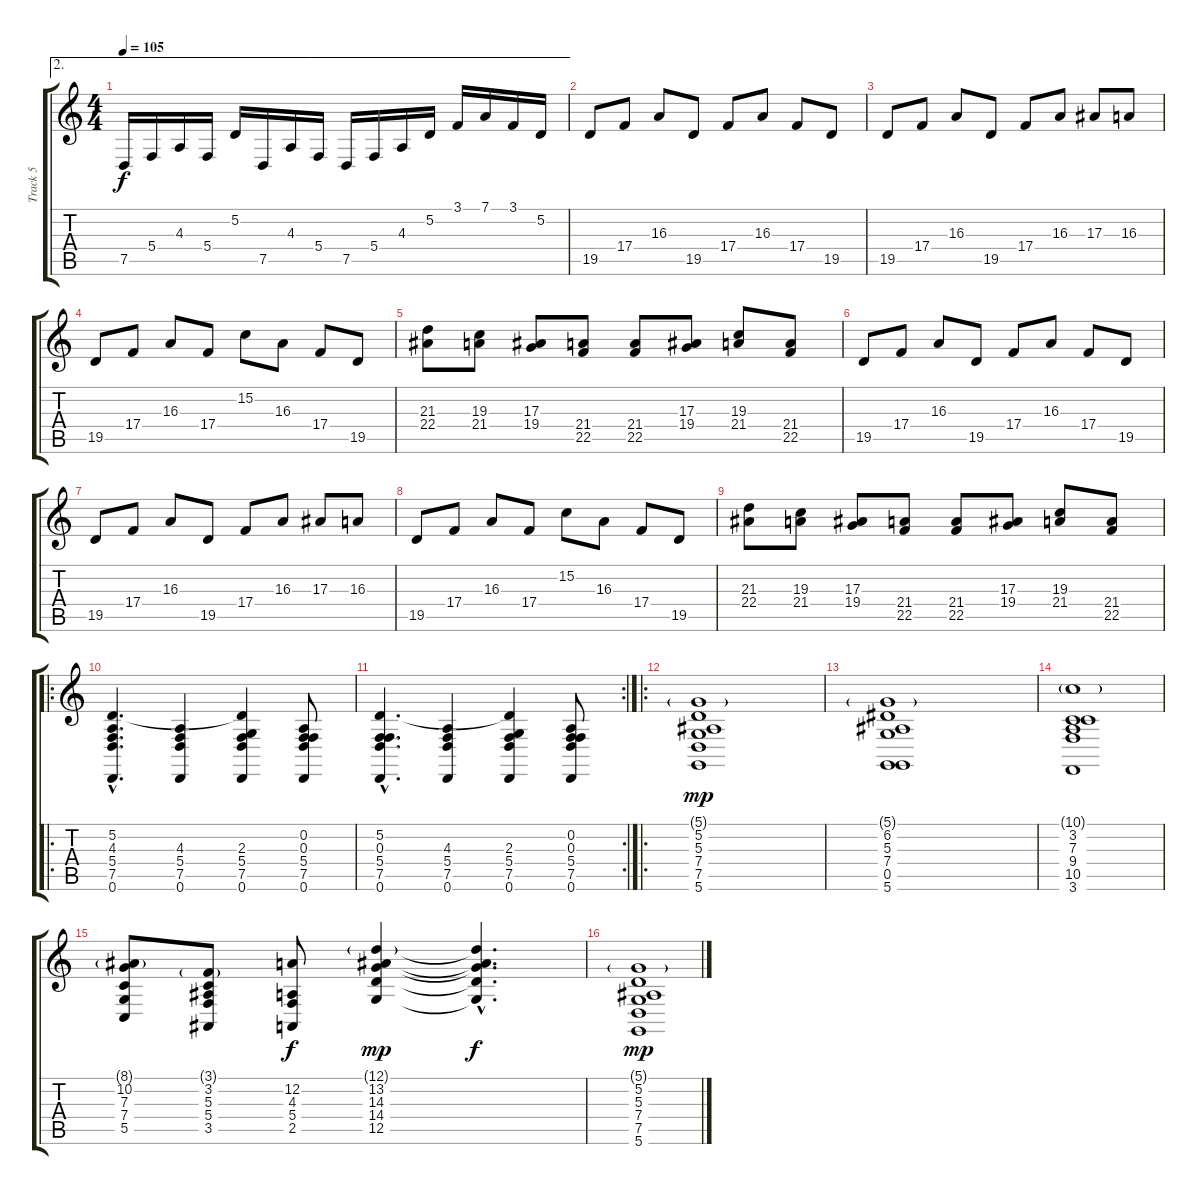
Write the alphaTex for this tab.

\track ("Track 5" "Track 5") {instrument lead3calliope}
\staff {score tabs}
\tuning (D4 A3 F3 C3 G2 D2) {hide}
\ae 2
\ts (4 4)
\tempo 105
\clef g2
\ks c
7.5.16{dy f instrument acousticgrandpiano} 5.4.16 4.3.16 5.4.16 5.2.16 7.5.16 4.3.16 5.4.16 7.5.16 5.4.16 4.3.16 5.2.16 3.1.16 7.1.16 3.1.16 5.2.16 |
19.5.8{instrument orchestralharp} 17.4.8 16.3.8 19.5.8 17.4.8 16.3.8 17.4.8 19.5.8 |
19.5.8 17.4.8 16.3.8 19.5.8 17.4.8 16.3.8 17.3.8 16.3.8 |
19.5.8 17.4.8 16.3.8 17.4.8 15.2.8 16.3.8 17.4.8 19.5.8 |
(21.3 22.4).8 (19.3 21.4).8 (17.3 19.4).8 (21.4 22.5).8 (21.4 22.5).8 (17.3 19.4).8 (19.3 21.4).8 (21.4 22.5).8 |
19.5.8{instrument orchestralharp} 17.4.8 16.3.8 19.5.8 17.4.8 16.3.8 17.4.8 19.5.8 |
19.5.8 17.4.8 16.3.8 19.5.8 17.4.8 16.3.8 17.3.8 16.3.8 |
19.5.8 17.4.8 16.3.8 17.4.8 15.2.8 16.3.8 17.4.8 19.5.8 |
(21.3 22.4).8 (19.3 21.4).8 (17.3 19.4).8 (21.4 22.5).8 (21.4 22.5).8 (17.3 19.4).8 (19.3 21.4).8 (21.4 22.5).8 |
\ro
(5.2{hac} 4.3{hac} 5.4{hac} 7.5{hac} 0.6{hac}).4{d instrument lead3calliope} (4.3 5.4 7.5 0.6).4 (5.2{t} 2.3 5.4 7.5 0.6).4 (0.2 0.3 5.4 7.5 0.6).8 |
\rc 2
(5.2{hac} 0.3{hac} 5.4{hac} 7.5{hac} 0.6{hac}).4{d} (4.3 5.4 7.5 0.6).4 (5.2{t} 2.3 5.4 7.5 0.6).4 (0.2 0.3 5.4 7.5 0.6).8 |
\ro
(5.1{g} 5.2 5.3 7.4 7.5 5.6).1{dy mp} |
(5.1{g} 6.2 5.3 7.4 0.5 5.6).1 |
(10.1{g} 3.2 7.3 9.4 10.5 3.6).1 |
(8.1{g} 10.2 7.3 7.4 5.5).8 (3.1{g} 3.2 5.3 5.4 3.5).8 (12.2 4.3 5.4 2.5).8{dy f} (12.1{g} 13.2 14.3 14.4 12.5).4{dy mp} (12.1{hac t} 13.2{hac t} 14.3{hac t} 14.4{hac t} 12.5{hac t}).4{d dy f} |
(5.1{g} 5.2 5.3 7.4 7.5 5.6).1{dy mp}
